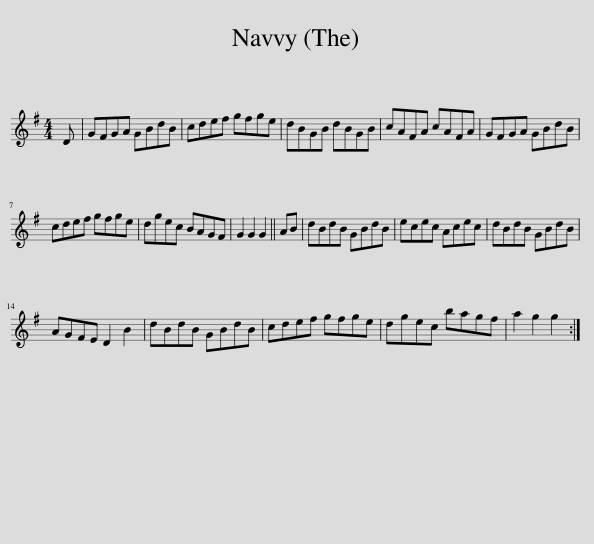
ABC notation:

X:1
L:1/8
M:4/4
I:linebreak $
K:G
V:1 treble
V:1
 D | GFGA GBdB | cdef gfge | dBGB dBGB | cAFA cAFA | %5
 GFGA GBdB |$ cdef gfge | dgec BAGF | G2 G2 G2 || AB | %10
 dBdB GBdB | ecec Acec | dBdB GBdB |$ AGFE D2 B2 | dBdB GBdB | %15
 cdef gfge | dgec bagf | a2 g2 g2 :| %18
